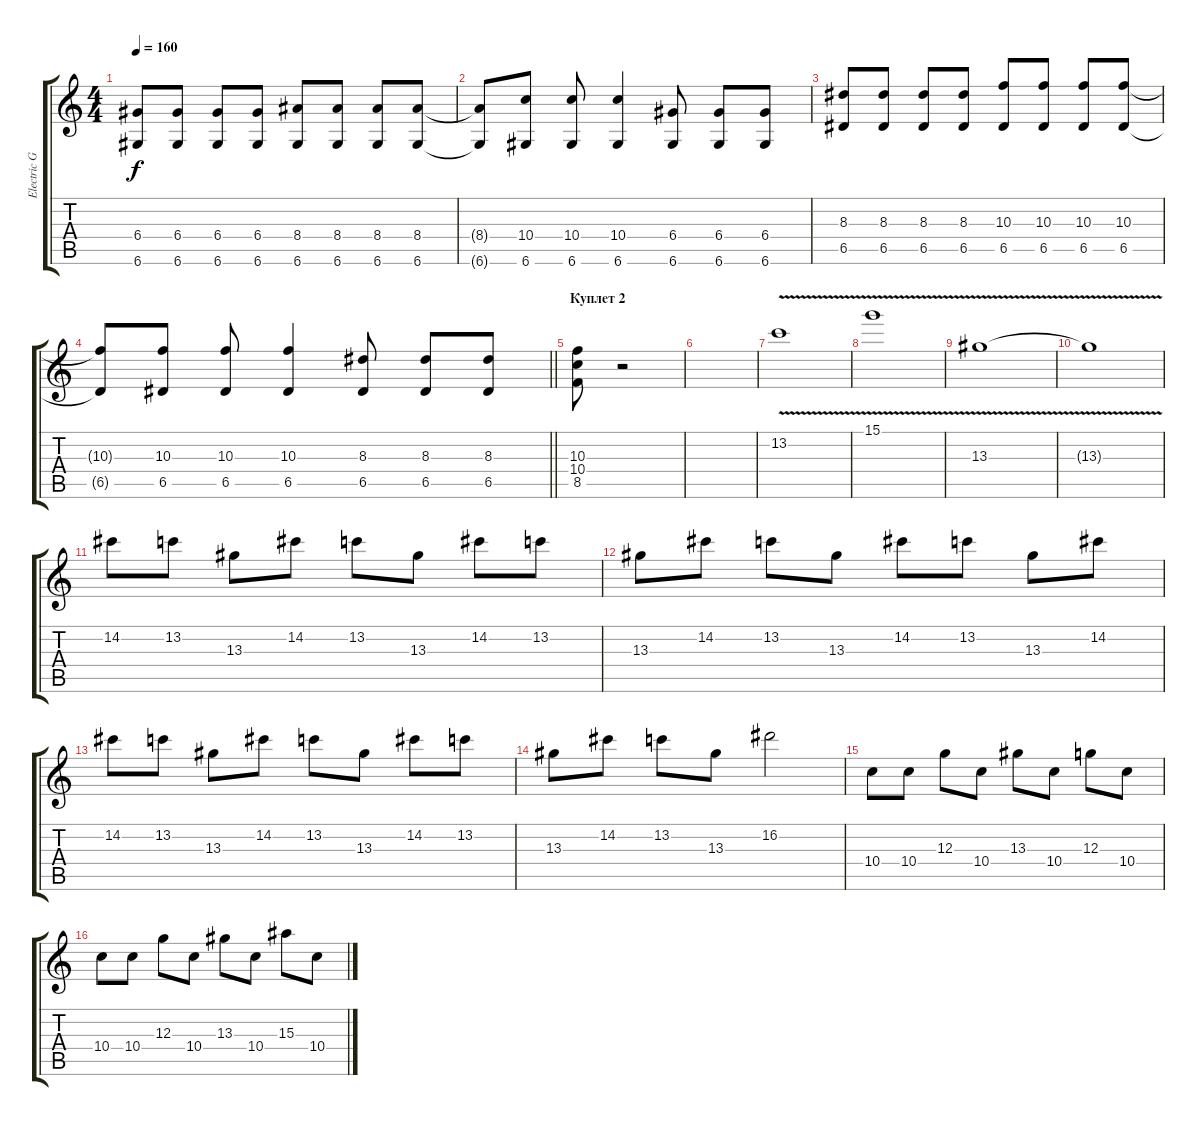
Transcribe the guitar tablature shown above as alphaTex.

\track ("Electric Guitar 1" "Electric G") {instrument overdrivenguitar}
\staff {score tabs}
\tuning (E4 B3 G3 D3 A2 D2) {hide}
\ts (4 4)
\tempo 160
\clef g2
\ks c
(6.4 6.6).8{dy f} (6.4 6.6).8 (6.4 6.6).8 (6.4 6.6).8 (8.4 6.6).8 (8.4 6.6).8 (8.4 6.6).8 (8.4 6.6).8 |
(8.4{t} 6.6{t}).8 (10.4 6.6).8 (10.4 6.6).8 (10.4 6.6).4 (6.4 6.6).8 (6.4 6.6).8 (6.4 6.6).8 |
(8.3 6.5).8 (8.3 6.5).8 (8.3 6.5).8 (8.3 6.5).8 (10.3 6.5).8 (10.3 6.5).8 (10.3 6.5).8 (10.3 6.5).8 |
\barLineRight lightlight
(10.3{t} 6.5{t}).8 (10.3 6.5).8 (10.3 6.5).8 (10.3 6.5).4 (8.3 6.5).8 (8.3 6.5).8 (8.3 6.5).8 |
\section ("" "Куплет 2")
(10.3 10.4 8.5).8 r.2 |
|
13.2{v}.1 |
15.1{v}.1 |
13.3{v}.1 |
13.3{v t}.1 |
14.2.8 13.2.8 13.3.8 14.2.8 13.2.8 13.3.8 14.2.8 13.2.8 |
13.3.8 14.2.8 13.2.8 13.3.8 14.2.8 13.2.8 13.3.8 14.2.8 |
14.2.8 13.2.8 13.3.8 14.2.8 13.2.8 13.3.8 14.2.8 13.2.8 |
13.3.8 14.2.8 13.2.8 13.3.8 16.2.2 |
10.4.8 10.4.8 12.3.8 10.4.8 13.3.8 10.4.8 12.3.8 10.4.8 |
10.4.8 10.4.8 12.3.8 10.4.8 13.3.8 10.4.8 15.3.8 10.4.8
